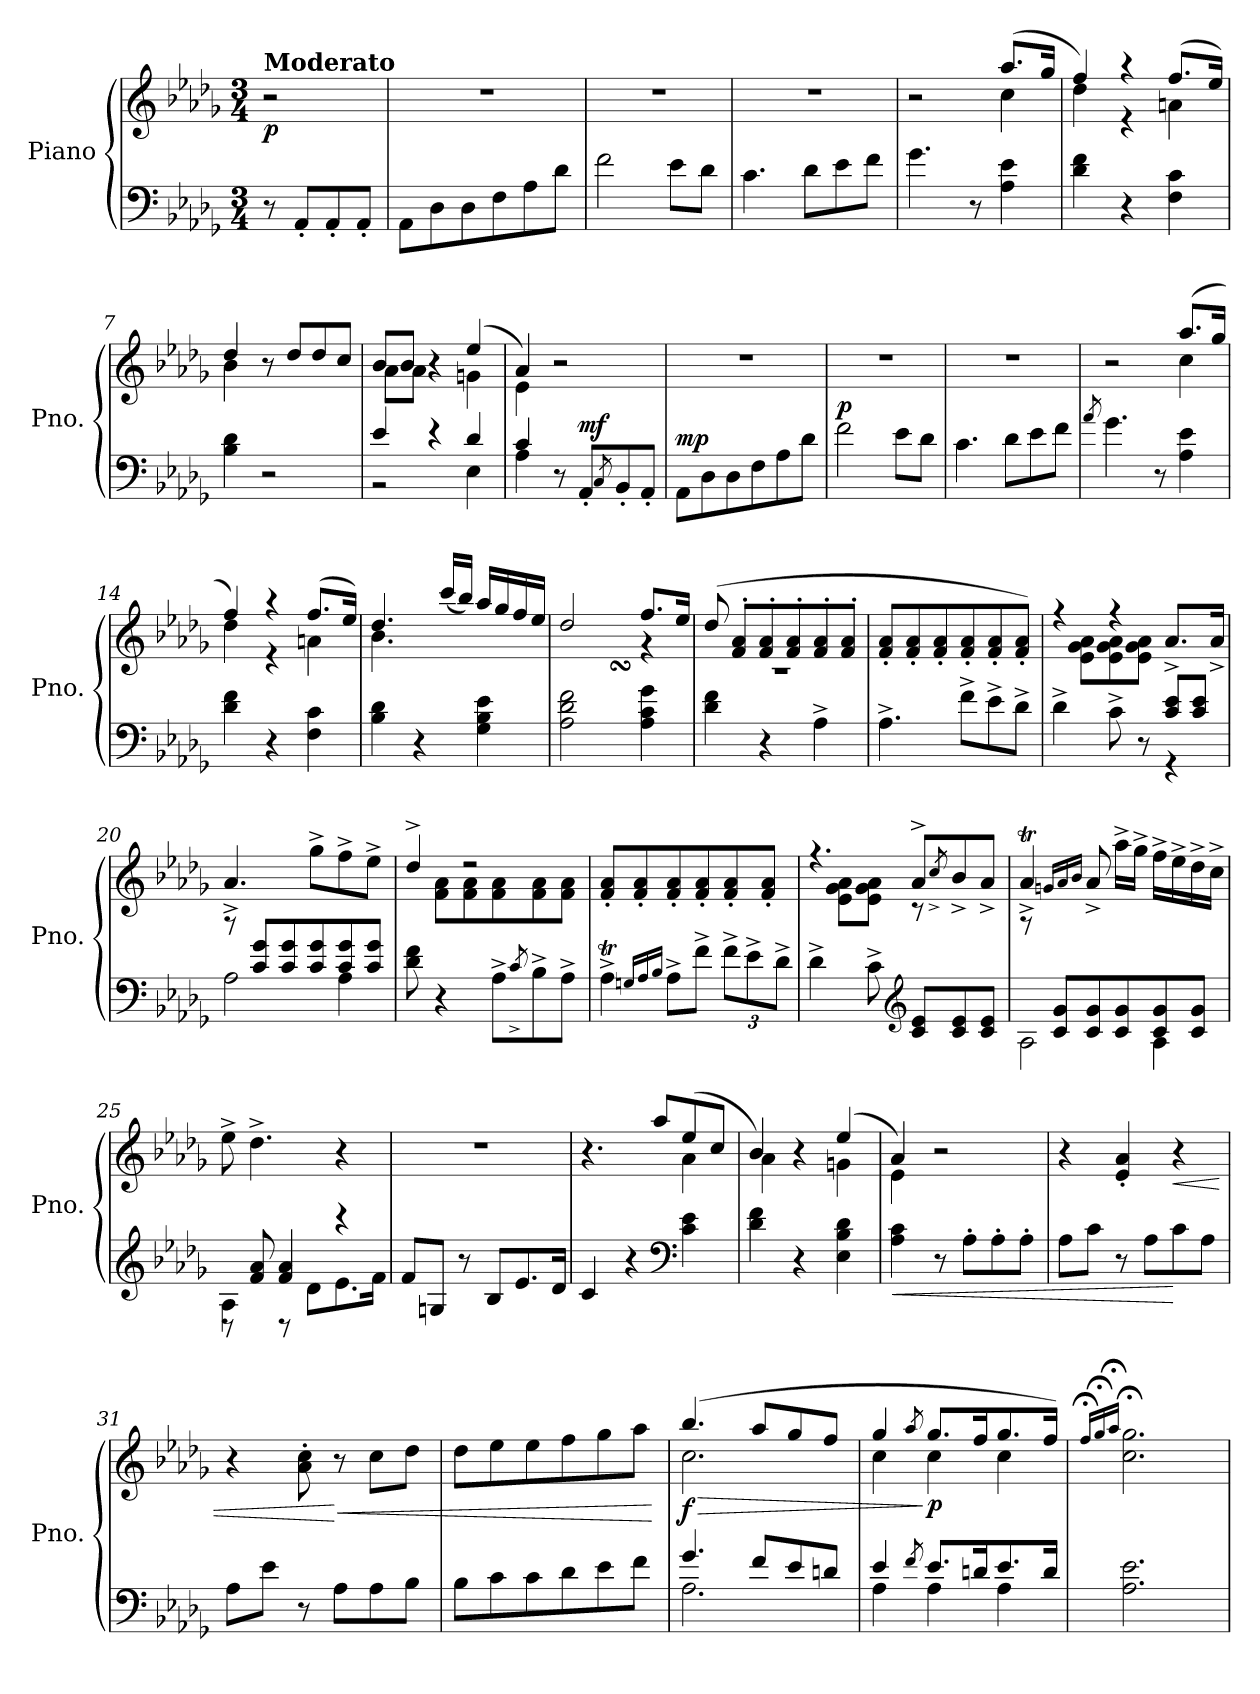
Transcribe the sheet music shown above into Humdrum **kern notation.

**kern	**kern	**dynam
*part1	*part1	*part1
*staff2	*staff1	*staff1/2
*I"Piano	*	*
*I'Pno.	*	*
*clefF4	*clefG2	*
*k[b-e-a-d-g-]	*k[b-e-a-d-g-]	*
*M3/4	*M3/4	*
*MM80	*MM80	*
=1	=1	=1
!	!LO:TX:a:B:t=Moderato	!
!	!	!LO:DY:b
8r	2r	p
8AA-'/L	.	.
8AA-'/	.	.
8AA-'/J	.	.
=2	=2	=2
8AA-\L	2.r	.
8D-\	.	.
8D-\	.	.
8F\	.	.
8A-\	.	.
8d-\J	.	.
=3	=3	=3
2f\	2.r	.
8e-\L	.	.
8d-\J	.	.
=4	=4	=4
4.c\	2.r	.
8d-\L	.	.
8e-\	.	.
8f\J	.	.
=5	=5	=5
*	*^	*
4.g-\	2r	2ryy	.
8r	.	.	.
4A-\ 4e-\	(>8.aa-/L	4cc\	.
.	16gg-/Jk	.	.
=6	=6	=6	=6
4d-\ 4f\	4ff/)	4dd-\	.
4r	4r	4r	.
4F\ 4c\	(>8.ff/L	4an\	.
.	16ee-/Jk)	.	.
=7	=7	=7	=7
4B-\ 4d-\	4dd-/	4b-\	.
2r	8r	2ryy	.
.	8dd-/L	.	.
.	8dd-/	.	.
.	8cc/J	.	.
=8	=8	=8	=8
*^	*	*	*
4e-/	2r	8b-/L	8a-\L	.
.	.	8b-/J	8a-\J	.
4r	.	4r	4ryy	.
4d-/	4E-\	(>4ee-/	4gn\	.
!!LO:LB:g=z	!!
=9	=9	=9	=9	=9
4c/	4A-\	4a-/)	4e-\	.
8r	2ryy	2r	2ryy	.
!	!	!	!	!LO:DY:a=2
8AA-'/L	.	.	.	mf
8qC/	.	.	.	.
8BB-'/	.	.	.	.
8AA-'/J	.	.	.	.
*v	*v	*	*	*
*	*v	*v	*
=10	=10	=10
!	!	!LO:DY:a=2
8AA-\L	2.r	mp
8D-\	.	.
8D-\	.	.
8F\	.	.
8A-\	.	.
8d-\J	.	.
=11	=11	=11
!	!	!LO:DY:a=2
2f\	2.r	p
8e-\L	.	.
8d-\J	.	.
=12	=12	=12
4.c\	2.r	.
8d-\L	.	.
8e-\	.	.
8f\J	.	.
=13	=13	=13
8qa-/	.	.
*	*^	*
4.g-\	2r	2ryy	.
8r	.	.	.
4A-\ 4e-\	(>8.aa-/L	4cc\	.
.	16gg-/Jk	.	.
=14	=14	=14	=14
4d-\ 4f\	4ff/)	4dd-\	.
4r	4r	4r	.
4F\ 4c\	(>8.ff/L	4an\	.
.	16ee-/Jk)	.	.
=15	=15	=15	=15
4B-\ 4d-\	4.dd-/	4.b-\	.
4r	.	.	.
.	(>16ccc/LL	4.ryy	.
.	16bb-/JJ)	.	.
4G-\ 4B-\ 4e-\	16aa-/LL	.	.
.	16gg-/	.	.
.	16ff/	.	.
.	16ee-/JJ	.	.
!!LO:LB:g=z	!!
=16	=16	=16	=16
2A-\ 2d-\ 2f\	2dd-/	4.dd-/yy	.
.	.	8dd-sSSs\yy	.
4A-\ 4c\ 4g-\	8.ff/L	4r	.
.	16ee-/Jk	.	.
=17	=17	=17	=17
4d-\ 4f\	(>8dd-/	2.r	.
.	8f/' 8a-/'L	.	.
4r	8f/' 8a-/'	.	.
.	8f/' 8a-/'	.	.
4A-^\	8f/' 8a-/'	.	.
.	8f/' 8a-/'J	.	.
*	*v	*v	*
=18	=18	=18
4.A-^\	8f/' 8a-/'L	.
.	8f/' 8a-/'	.
.	8f/' 8a-/'	.
8f^\L	8f/' 8a-/'	.
8e-^\	8f/' 8a-/'	.
8d-^\J	8f/' 8a-/'J)	.
=19	=19	=19
*^	*^	*
2ryy	4d-^\	4r	8ryy	.
.	.	.	8e-\ 8g-\ 8a-\L	.
.	8c^\	4r	8e-\ 8g-\ 8a-\	.
.	8r	.	8e-\ 8g-\ 8a-\J	.
8c/ 8e-/L	4r	8.a-^/L	4ryy	.
8c/ 8e-/J	.	.	.	.
.	.	16a-^/Jk	.	.
*	*	*v	*v	*
=20	=20	=20	=20
2A-\	8rdd	4.a-^/	.
.	8c/ 8g-/L	.	.
.	8c/ 8g-/	.	.
.	8c/ 8g-/	8gg-^\L	.
4A-\	8c/ 8g-/	8ff^\	.
.	8c/ 8g-/J	8ee-^\J	.
*v	*v	*	*
!!LO:LB:g=z
=21	=21	=21
*	*^	*
8d-\ 8f\	4dd-^/	8ryy	.
4r	.	8f\ 8a-\L	.
.	2r	8f\ 8a-\	.
8A-^\L	.	8f\ 8a-\	.
8qc^/	.	.	.
8B-^\	.	8f\ 8a-\	.
8A-^\J	.	8f\ 8a-\J	.
*	*v	*v	*
=22	=22	=22
4A-T^\	8f/' 8a-/'L	.
.	8f/' 8a-/'	.
16qGn/LL	.	.
16qA-/	.	.
16qB-/JJ	.	.
8A-^\L	8f/' 8a-/'	.
8f^\J	8f/' 8a-/'	.
*Xbrackettup	*	*
12f^\L	8f/' 8a-/'	.
12e-^\	.	.
.	8f/' 8a-/'J	.
12d-^\J	.	.
=23	=23	=23
*	*^	*
4d-^\	4.r	8ryy	.
.	.	8e-\ 8g-\ 8a-\L	.
8c^\	.	8e-\ 8g-\ 8a-\J	.
*clefG2	*	*	*
8c/ 8e-/L	8a-^/L	8r	.
.	8qcc^/	.	.
8c/ 8e-/	8b-^/	4ryy	.
8c/ 8e-/J	8a-^/J	.	.
*	*v	*v	*
=24	=24	=24
*^	*	*
2A-\	8rbbb	4a-T^/	.
.	8c/ 8g-/L	.	.
.	.	16qgn/LL	.
.	.	16qa-/	.
.	.	16qb-/JJ	.
.	8c/ 8g-/	8a-^/	.
.	8c/ 8g-/	16aa-^\LL	.
.	.	16gg-^\JJ	.
4A-\	8c/ 8g-/	16ff^\LL	.
.	.	16ee-^\	.
.	8c/ 8g-/J	16dd-^\	.
.	.	16cc^\JJ	.
!!LO:LB:g=z
=25	=25	=25	=25
4A-\	8r	8ee-^\	.
.	8f/ 8a-/	4.dd-^\	.
8rD	4f/ 4a-/	.	.
8d-\L	.	.	.
8.e-\	4rccc	4r	.
16f\Jk	.	.	.
*v	*v	*	*
=26	=26	=26
8f/L	2.r	.
8Gn/J	.	.
8r	.	.
8B-/L	.	.
8.e-/	.	.
16d-/Jk	.	.
=27	=27	=27
*	*^	*
4c/	4.r	2ryy	.
4r	.	.	.
.	8aa-/L	.	.
*clefF4	*	*	*
4c\ 4e-\	(>8ee-/	4a-\	.
.	8cc/J	.	.
=28	=28	=28	=28
4d-\ 4f\	4b-/)	4a-\	.
4r	4r	4ryy	.
4E-\ 4B-\ 4d-\	(>4ee-/	4gn\	.
=29	=29	=29	=29
!	!	!	!LO:HP:b=2
4A-\ 4c\	4a-/)	4e-\	<
8r	2r	8ryy	.
8A-'\L	.	4.ryy	.
8A-'\	.	.	.
8A-'\J	.	.	.
*	*v	*v	*
=30	=30	=30
8A-\L	4r	.
8c\J	.	.
8r	4e-/' 4a-/'	.
8A-\L	.	.
!	!	!LO:HP:n=1:b
8c\	4r	[ <
8A-\J	.	.
=31	=31	=31
8A-\L	4r	.
8e-\J	.	.
8r	8a-\' 8cc\'	.
!	!	!LO:HP:n=1:b
8A-\L	8r	[ <
8A-\	8cc\L	.
8B-\J	8dd-\J	.
!!LO:PB:g=z
=32	=32	=32
8B-\L	8dd-\L	.
8c\	8ee-\	.
8c\	8ee-\	.
8d-\	8ff\	.
8e-\	8gg-\	.
8f\J	8aa-\J	.
.	.	[
=33	=33	=33
*	*MM70	*
*^	*	*
!	!	!	!LO:HP:b
*	*	*^	*
!	!	!	!	!LO:DY:n=1:b
4.g-/	2.A-\	(>4.bb-/	2.cc\	> f
8f/L	.	8aa-/L	.	.
8e-/	.	8gg-/	.	.
8dn/J	.	8ff/J	.	.
=34	=34	=34	=34	=34
*	*	*MM60	*	*
4e-/	4A-\	4gg-/	4cc\	.
8qf/	.	8qaa-/	.	.
!	!	!	!	!LO:DY:n=1:b
8.e-/L	4A-\	8.gg-/L	4cc\	] p
16dn/K	.	16ff/K	.	.
8.e-/	4A-\	8.gg-/	4cc\	.
16d/Jk	.	16ff/Jk)	.	.
*v	*v	*	*	*
*	*v	*v	*
=35	=35	=35
*	*MM50	*
.	16qff;</LL	.
.	16qgg-;</	.
.	16qaa-;</JJ	.
2.A-\ 2.e-\	2.cc\;< 2.gg-\;<	.
=	=	=
*-	*-	*-
